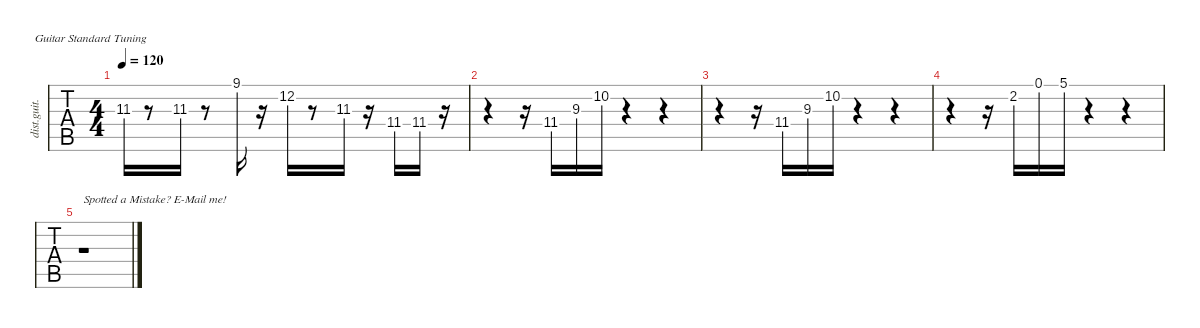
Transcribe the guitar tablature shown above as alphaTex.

\defaultSystemsLayout 4
\hideDynamics
\bracketExtendMode nobrackets
\track ("Lead Guitar 2" "dist.guit.") {instrument distortionguitar}
\staff {tabs}
\tuning (E4 B3 G3 D3 A2 E2)
\ts (4 4)
\tempo 120
\clef g2
\ks c
11.3{acc #}.16{dy f beam Down} r.8{beam Down} 11.3{acc #}.16{beam Down} r.8{beam Down} 9.1{acc #}.16{beam Down} r.16{beam Down} 12.2.16{beam Down} r.8{beam Down} 11.3{acc #}.16{beam Down} r.16{beam Down} 11.4{acc #}.16{beam Down} 11.4{acc #}.16{beam Down} r.16{beam Down} |
r.4{beam Down} r.16{beam Down} 11.4{acc #}.16{beam Down} 9.3.16{beam Down} 10.2.16{beam Down} r.4{beam Down} r.4{beam Down} |
r.4{beam Down} r.16{beam Down} 11.4{acc #}.16{beam Down} 9.3.16{beam Down} 10.2.16{beam Down} r.4{beam Down} r.4{beam Down} |
r.4{beam Down} r.16{beam Down} 2.2{acc #}.16{beam Down} 0.1.16{beam Down} 5.1.16{beam Down} r.4{beam Down} r.4{beam Down} |
r.1{txt "Spotted a Mistake? E-Mail me!" beam Down}
